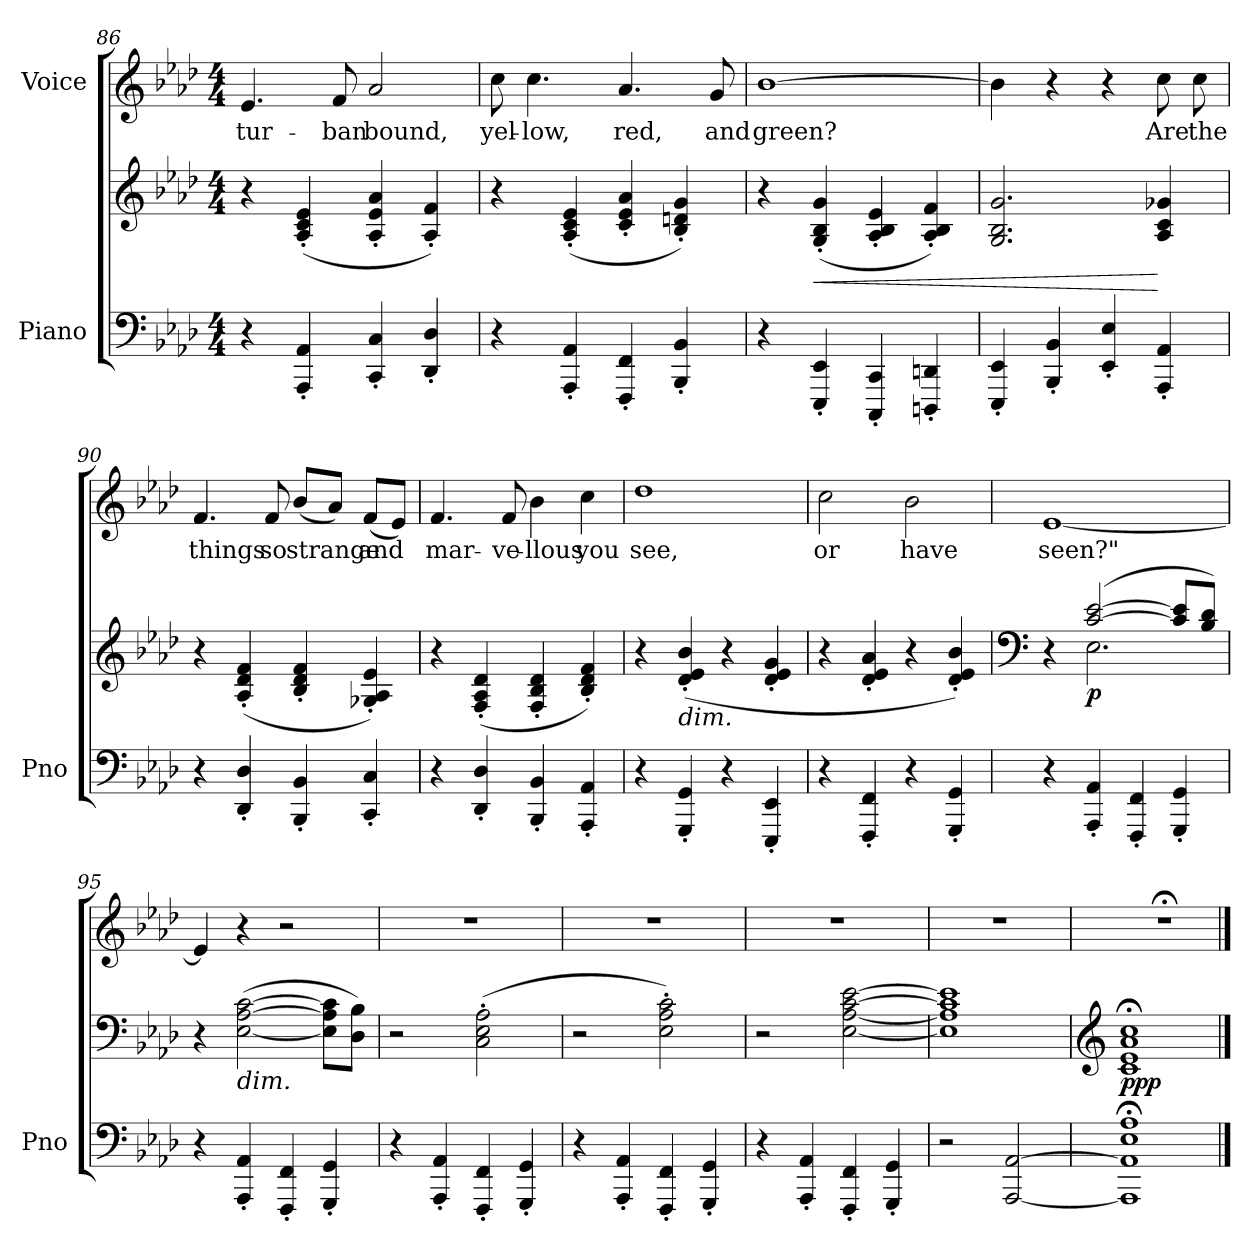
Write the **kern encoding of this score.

**kern	**kern	**dynam	**kern	**text
*part2	*part2	*part2	*part1	*part1
*staff3	*staff2	*staff2/3	*staff1	*staff1
*I"Piano	*	*	*I"Voice	*
*I'Pno	*	*	*	*
*clefF4	*clefG2	*	*clefG2	*
*k[b-e-a-d-]	*k[b-e-a-d-]	*	*k[b-e-a-d-]	*
*M4/4	*M4/4	*	*M4/4	*
=86	=86	=86	=86	=86
!	!	!	!	!LO:LY:b
4r	4r	.	4.e-/	tur-
4AAA-/' 4AA-/'	(4A-/' 4c/' 4e-/'	.	.	.
!	!	!	!	!LO:LY:b
.	.	.	8f/	-ban
!	!	!	!	!LO:LY:b
4CC/' 4C/'	4A-/' 4e-/' 4a-/'	.	2a-/	bound,
4DD-/' 4D-/'	4A-/' 4f/')	.	.	.
=87	=87	=87	=87	=87
!	!	!	!	!LO:LY:b
4r	4r	.	8cc\	yel-
!	!	!	!	!LO:LY:b
.	.	.	4.cc\	-low,
4AAA-/' 4AA-/'	(4A-/' 4c/' 4e-/'	.	.	.
!	!	!	!	!LO:LY:b
4FFF/' 4FF/'	4c/' 4e-/' 4a-/'	.	4.a-/	red,
4BBB-/' 4BB-/'	4B-/' 4dn/' 4g/')	.	.	.
!	!	!	!	!LO:LY:b
.	.	.	8g/	and
!!LO:LB:g=z
=88	=88	=88	=88	=88
!	!	!	!	!LO:LY:b
4r	4r	.	[1b-	green?
!	!	!LO:HP:b	!	!
4EEE-/' 4EE-/'	(4G/' 4B-/' 4g/'	<	.	.
4CCC/' 4CC/'	4A-/' 4B-/' 4e-/'	.	.	.
4DDDn/' 4DDn/'	4A-/' 4B-/' 4f/')	.	.	.
=89	=89	=89	=89	=89
4EEE-/' 4EE-/'	2.G/ 2.B-/ 2.g/	.	4b-\]	.
4BBB-/' 4BB-/'	.	.	4r	.
4EE-/' 4E-/'	.	.	4r	.
!	!	!	!	!LO:LY:b
4AAA-/' 4AA-/'	4A-/ 4c/ 4g-X/	[	8cc\	Are
!	!	!	!	!LO:LY:b
.	.	.	8cc\	the
=90	=90	=90	=90	=90
!	!	!	!	!LO:LY:b
4r	4r	.	4.f/	things
4DD-/' 4D-/'	(4A-/' 4d-/' 4f/'	.	.	.
!	!	!	!	!LO:LY:b
.	.	.	8f/	so
!	!	!	!	!LO:LY:b
4BBB-/' 4BB-/'	4B-/' 4d-/' 4f/'	.	(8b-/L	strange
.	.	.	8a-/J)	.
!	!	!	!	!LO:LY:b
4CC/' 4C/'	4G-X/' 4A-/' 4e-/')	.	(8f/L	and
.	.	.	8e-/J)	.
=91	=91	=91	=91	=91
!	!	!	!	!LO:LY:b
4r	4r	.	4.f/	mar-
4DD-/' 4D-/'	(4F/' 4A-/' 4d-/'	.	.	.
!	!	!	!	!LO:LY:b
.	.	.	8f/	-ve-
!	!	!	!	!LO:LY:b
4BBB-/' 4BB-/'	4F/' 4B-/' 4d-/'	.	4b-\	-llous
!	!	!	!	!LO:LY:b
4AAA-/' 4AA-/'	4B-/' 4d-/' 4f/')	.	4cc\	you
=92	=92	=92	=92	=92
!	!	!	!	!LO:LY:b
4r	4r	.	1dd-	see,
!	!LO:TX:b:i:t=dim.	!	!	!
4GGG/' 4GG/'	(4d-/' 4e-/' 4b-/'	.	.	.
4r	4r	.	.	.
4EEE-/' 4EE-/'	4d-/' 4e-/' 4g/'	.	.	.
=93	=93	=93	=93	=93
!	!	!	!	!LO:LY:b
4r	4r	.	2cc\	or
4FFF/' 4FF/'	4d-/' 4e-/' 4a-/'	.	.	.
!	!	!	!	!LO:LY:b
4r	4r	.	2b-\	have
4GGG/' 4GG/'	4d-/' 4e-/' 4b-/')	.	.	.
!!LO:LB:g=z
=94	=94	=94	=94	=94
*	*clefF4	*	*	*
*	*^	*	*	*
!	!	!	!	!	!LO:LY:b
4r	4r	4ryy	.	[1e-	seen?"
!	!	!	!LO:DY:b	!	!
4AAA-/' 4AA-/'	([2c/ [2e-/	2.E-\	p	.	.
4FFF/' 4FF/'	.	.	.	.	.
4GGG/' 4GG/'	8c/] 8e-/]L	.	.	.	.
.	8B-/ 8d-/J)	.	.	.	.
*	*v	*v	*	*	*
=95	=95	=95	=95	=95
4r	4r	.	4e-/]	.
!	!LO:TX:b:i:t=dim.	!	!	!
4AAA-/' 4AA-/'	([2E-\ [2A-\ [2c\	.	4r	.
4FFF/' 4FF/'	.	.	2r	.
4GGG/' 4GG/'	8E-\] 8A-\] 8c\]L	.	.	.
.	8D-\ 8B-\J)	.	.	.
=96	=96	=96	=96	=96
4r	2r	.	1r	.
4AAA-/' 4AA-/'	.	.	.	.
4FFF/' 4FF/'	(2C\' 2E-\' 2A-\'	.	.	.
4GGG/' 4GG/'	.	.	.	.
=97	=97	=97	=97	=97
4r	2r	.	1r	.
4AAA-/' 4AA-/'	.	.	.	.
4FFF/' 4FF/'	2E-\' 2A-\' 2c\')	.	.	.
4GGG/' 4GG/'	.	.	.	.
=98	=98	=98	=98	=98
4r	2r	.	1r	.
4AAA-/' 4AA-/'	.	.	.	.
4FFF/' 4FF/'	[2E-\ [<2A-\ [2c\ [2e-\	.	.	.
4GGG/' 4GG/'	.	.	.	.
=99	=99	=99	=99	=99
2r	1E-] 1A-] 1c] 1e-]	.	1r	.
[2AAA-/ [2AA-/	.	.	.	.
=100	=100	=100	=100	=100
*	*clefG2	*	*	*
!	!	!LO:DY:b	!	!
1AAA-]; 1AA-]; 1E-; 1A-;	1c;< 1e-;< 1a-;< 1cc;<	ppp	1r;<	.
==	==	==	==	==
*-	*-	*-	*-	*-
